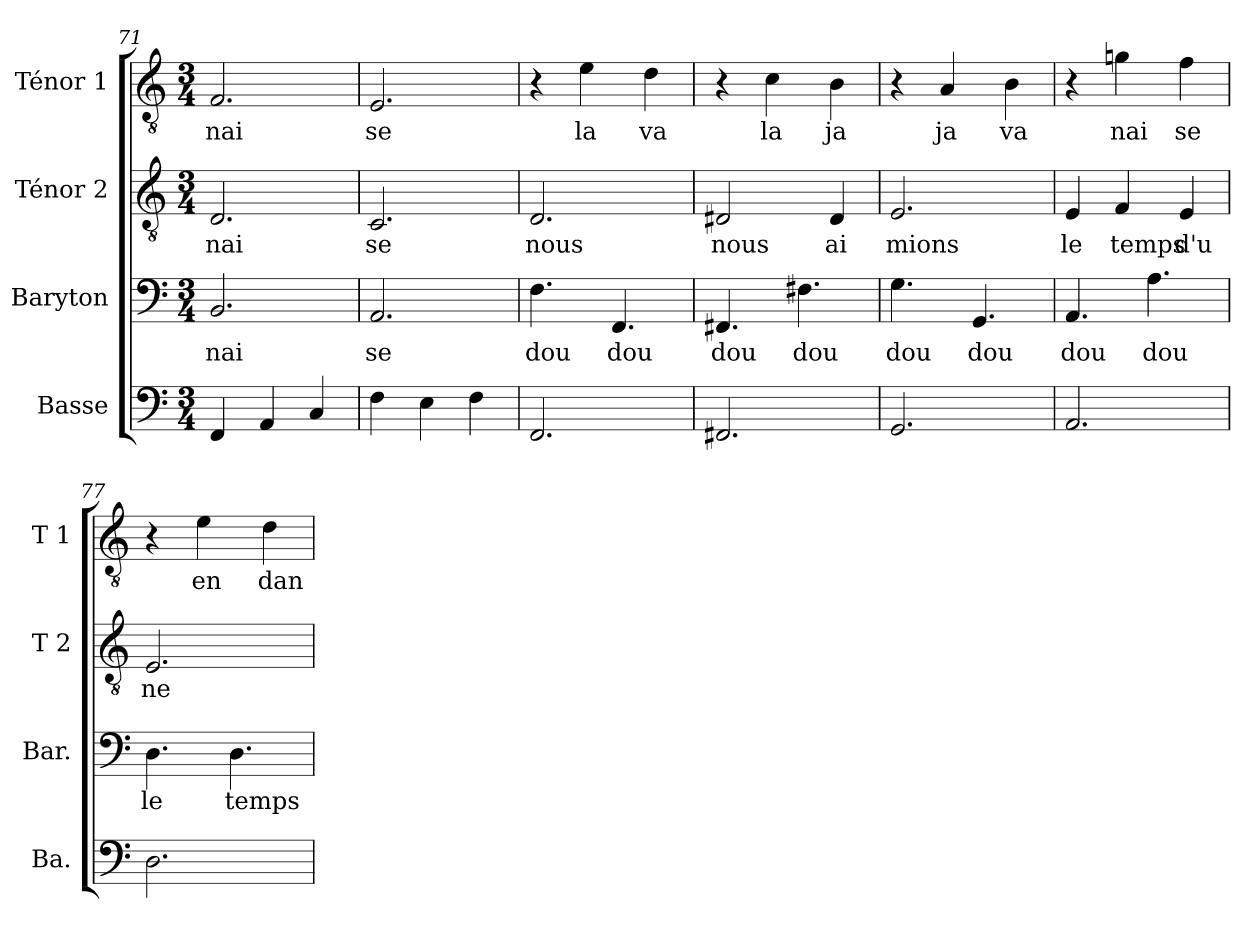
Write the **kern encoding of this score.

**kern	**kern	**text	**kern	**text	**kern	**text
*part4	*part3	*part3	*part2	*part2	*part1	*part1
*staff4	*staff3	*staff3	*staff2	*staff2	*staff1	*staff1
*I"Basse	*I"Baryton	*	*I"Ténor 2	*	*I"Ténor 1	*
*I'Ba.	*I'Bar.	*	*I'T 2	*	*I'T 1	*
*clefF4	*clefF4	*	*clefGv2	*	*clefGv2	*
*ITrd7c12	*	*	*	*	*	*
*k[]	*k[]	*	*k[]	*	*k[]	*
*C:	*C:	*	*C:	*	*C:	*
*M3/4	*M3/4	*	*M3/4	*	*M3/4	*
=71	=71	=71	=71	=71	=71	=71
!	!	!LO:LY:b	!	!	!	!
!	!	!	!	!LO:LY:b	!	!
!	!	!	!	!	!	!LO:LY:b
4FFF/	2.BB/	nai	2.D/	nai	2.F/	nai
4AAA/	.	.	.	.	.	.
4CC/	.	.	.	.	.	.
=72	=72	=72	=72	=72	=72	=72
!	!	!LO:LY:b	!	!	!	!
!	!	!	!	!LO:LY:b	!	!
!	!	!	!	!	!	!LO:LY:b
4FF\	2.AA/	se	2.C/	se	2.E/	se
4EE\	.	.	.	.	.	.
4FF\	.	.	.	.	.	.
!!LO:PB:g=z
=73	=73	=73	=73	=73	=73	=73
!	!	!LO:LY:b	!	!	!	!
!	!	!	!	!LO:LY:b	!	!
2.FFF/	4.F\	dou	2.D/	nous	4r	.
!	!	!	!	!	!	!LO:LY:b
.	.	.	.	.	4e\	la
!	!	!LO:LY:b	!	!	!	!
.	4.FF/	dou	.	.	.	.
!	!	!	!	!	!	!LO:LY:b
.	.	.	.	.	4d\	va
=74	=74	=74	=74	=74	=74	=74
!	!	!LO:LY:b	!	!	!	!
!	!	!	!	!LO:LY:b	!	!
2.FFF#X/	4.FF#X/	dou	2D#X/	nous	4r	.
!	!	!	!	!	!	!LO:LY:b
.	.	.	.	.	4c\	la
!	!	!LO:LY:b	!	!	!	!
.	4.F#X\	dou	.	.	.	.
!	!	!	!	!LO:LY:b	!	!
!	!	!	!	!	!	!LO:LY:b
.	.	.	4D#/	ai	4B\	ja
=75	=75	=75	=75	=75	=75	=75
!	!	!LO:LY:b	!	!	!	!
!	!	!	!	!LO:LY:b	!	!
2.GGG/	4.G\	dou	2.E/	mions	4r	.
!	!	!	!	!	!	!LO:LY:b
.	.	.	.	.	4A/	ja
!	!	!LO:LY:b	!	!	!	!
.	4.GG/	dou	.	.	.	.
!	!	!	!	!	!	!LO:LY:b
.	.	.	.	.	4B\	va
=76	=76	=76	=76	=76	=76	=76
!	!	!LO:LY:b	!	!	!	!
!	!	!	!	!LO:LY:b	!	!
2.AAA/	4.AA/	dou	4E/	le	4r	.
!	!	!	!	!LO:LY:b	!	!
!	!	!	!	!	!	!LO:LY:b
.	.	.	4F/	temps	4gn\	nai
!	!	!LO:LY:b	!	!	!	!
.	4.A\	dou	.	.	.	.
!	!	!	!	!LO:LY:b	!	!
!	!	!	!	!	!	!LO:LY:b
.	.	.	4E/	d'u	4f\	se
=77	=77	=77	=77	=77	=77	=77
!	!	!LO:LY:b	!	!	!	!
!	!	!	!	!LO:LY:b	!	!
2.DD\	4.D\	le	2.E/	ne	4r	.
!	!	!	!	!	!	!LO:LY:b
.	.	.	.	.	4e\	en
!	!	!LO:LY:b	!	!	!	!
.	4.D\	temps	.	.	.	.
!	!	!	!	!	!	!LO:LY:b
.	.	.	.	.	4d\	dan
=	=	=	=	=	=	=
*-	*-	*-	*-	*-	*-	*-
